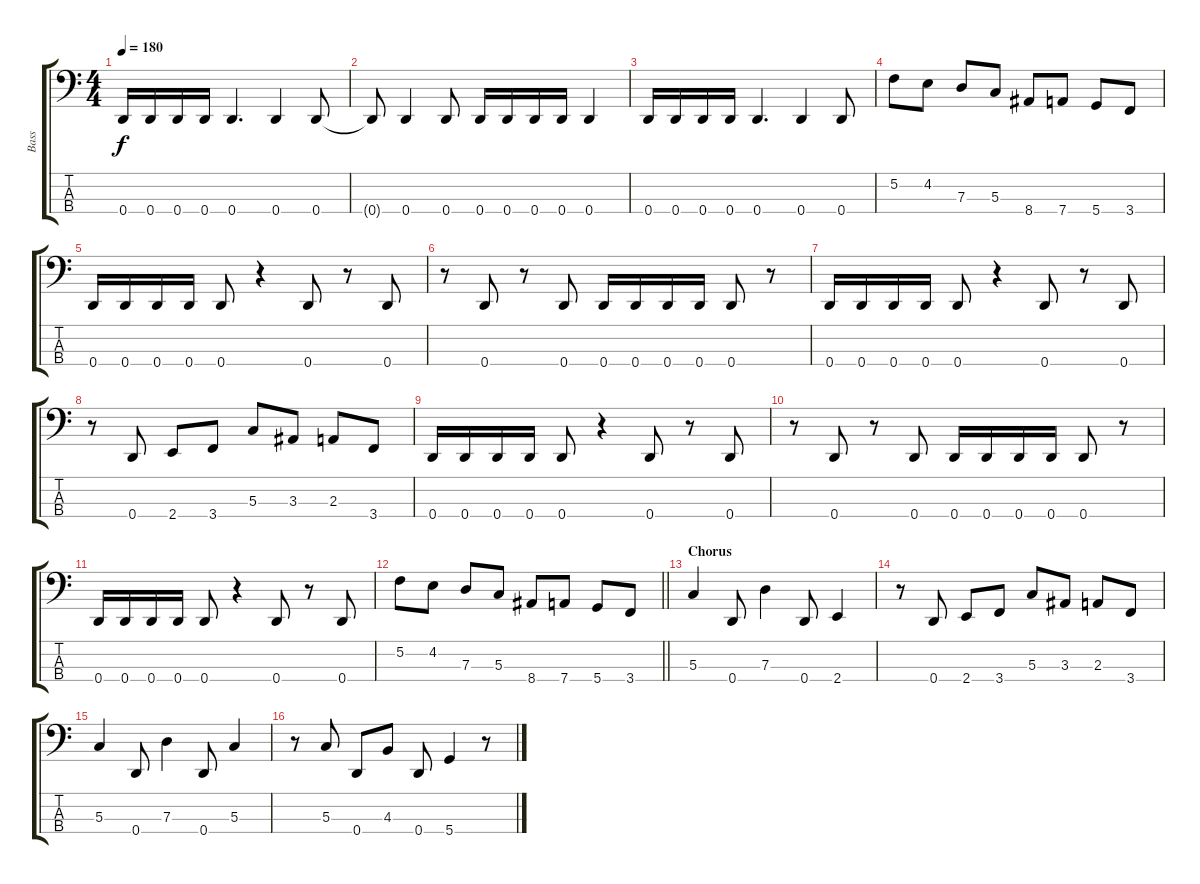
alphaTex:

\track ("Bass" "Bass") {instrument electricbassfinger}
\staff {score tabs}
\tuning (F2 C2 G1 D1) {hide}
\ts (4 4)
\tempo 180
\clef f4
\ks c
0.4.16{dy f} 0.4.16 0.4.16 0.4.16 0.4.4{d} 0.4.4 0.4.8 |
0.4{t}.8 0.4.4 0.4.8 0.4.16 0.4.16 0.4.16 0.4.16 0.4.4 |
0.4.16 0.4.16 0.4.16 0.4.16 0.4.4{d} 0.4.4 0.4.8 |
5.2.8 4.2.8 7.3.8 5.3.8 8.4.8 7.4.8 5.4.8 3.4.8 |
0.4.16 0.4.16 0.4.16 0.4.16 0.4.8 r.4 0.4.8 r.8 0.4.8 |
r.8 0.4.8 r.8 0.4.8 0.4.16 0.4.16 0.4.16 0.4.16 0.4.8 r.8 |
0.4.16 0.4.16 0.4.16 0.4.16 0.4.8 r.4 0.4.8 r.8 0.4.8 |
r.8 0.4.8 2.4.8 3.4.8 5.3.8 3.3.8 2.3.8 3.4.8 |
0.4.16 0.4.16 0.4.16 0.4.16 0.4.8 r.4 0.4.8 r.8 0.4.8 |
r.8 0.4.8 r.8 0.4.8 0.4.16 0.4.16 0.4.16 0.4.16 0.4.8 r.8 |
0.4.16 0.4.16 0.4.16 0.4.16 0.4.8 r.4 0.4.8 r.8 0.4.8 |
\barLineRight lightlight
5.2.8 4.2.8 7.3.8 5.3.8 8.4.8 7.4.8 5.4.8 3.4.8 |
\section ("" "Chorus")
5.3.4 0.4.8 7.3.4 0.4.8 2.4.4 |
r.8 0.4.8 2.4.8 3.4.8 5.3.8 3.3.8 2.3.8 3.4.8 |
5.3.4 0.4.8 7.3.4 0.4.8 5.3.4 |
r.8 5.3.8 0.4.8 4.3.8 0.4.8 5.4.4 r.8
